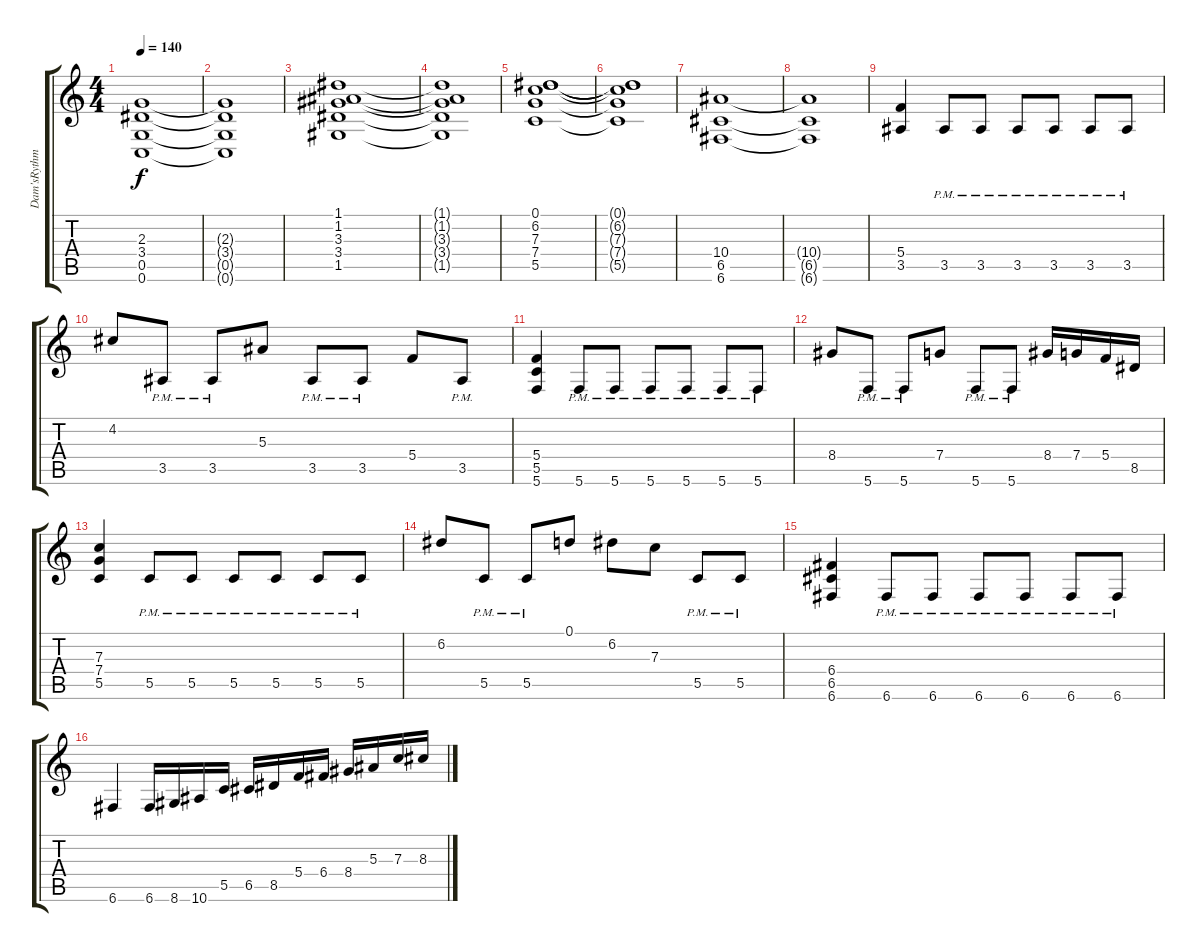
\track ("Dam'sRythm" "Dam'sRythm") {instrument distortionguitar}
\staff {score tabs}
\tuning (D4 A3 F3 C3 G2 C2) {hide}
\ts (4 4)
\tempo 140
\clef g2
\ks c
(2.3 3.4 0.5 0.6).1{dy f} |
(2.3{t} 3.4{t} 0.5{t} 0.6{t}).1 |
(1.1 1.2 3.3 3.4 1.5).1 |
(1.1{t} 1.2{t} 3.3{t} 3.4{t} 1.5{t}).1 |
(0.1 6.2 7.3 7.4 5.5).1 |
(0.1{t} 6.2{t} 7.3{t} 7.4{t} 5.5{t}).1 |
(10.4 6.5 6.6).1 |
(10.4{t} 6.5{t} 6.6{t}).1 |
(5.4 3.5).4 3.5{pm}.8 3.5{pm}.8 3.5{pm}.8 3.5{pm}.8 3.5{pm}.8 3.5{pm}.8 |
4.2.8 3.5{pm}.8 3.5{pm}.8 5.3.8 3.5{pm}.8 3.5{pm}.8 5.4.8 3.5{pm}.8 |
(5.4 5.5 5.6).4 5.6{pm}.8 5.6{pm}.8 5.6{pm}.8 5.6{pm}.8 5.6{pm}.8 5.6{pm}.8 |
8.4.8 5.6{pm}.8 5.6{pm}.8 7.4.8 5.6{pm}.8 5.6{pm}.8 8.4.16 7.4.16 5.4.16 8.5.16 |
(7.3 7.4 5.5).4 5.5{pm}.8 5.5{pm}.8 5.5{pm}.8 5.5{pm}.8 5.5{pm}.8 5.5{pm}.8 |
6.2.8 5.5{pm}.8 5.5{pm}.8 0.1.8 6.2.8 7.3.8 5.5{pm}.8 5.5{pm}.8 |
(6.4 6.5 6.6).4 6.6{pm}.8 6.6{pm}.8 6.6{pm}.8 6.6{pm}.8 6.6{pm}.8 6.6{pm}.8 |
6.6.4 6.6.16 8.6.16 10.6.16 5.5.16 6.5.16 8.5.16 5.4.16 6.4.16 8.4.16 5.3.16 7.3.16 8.3.16
